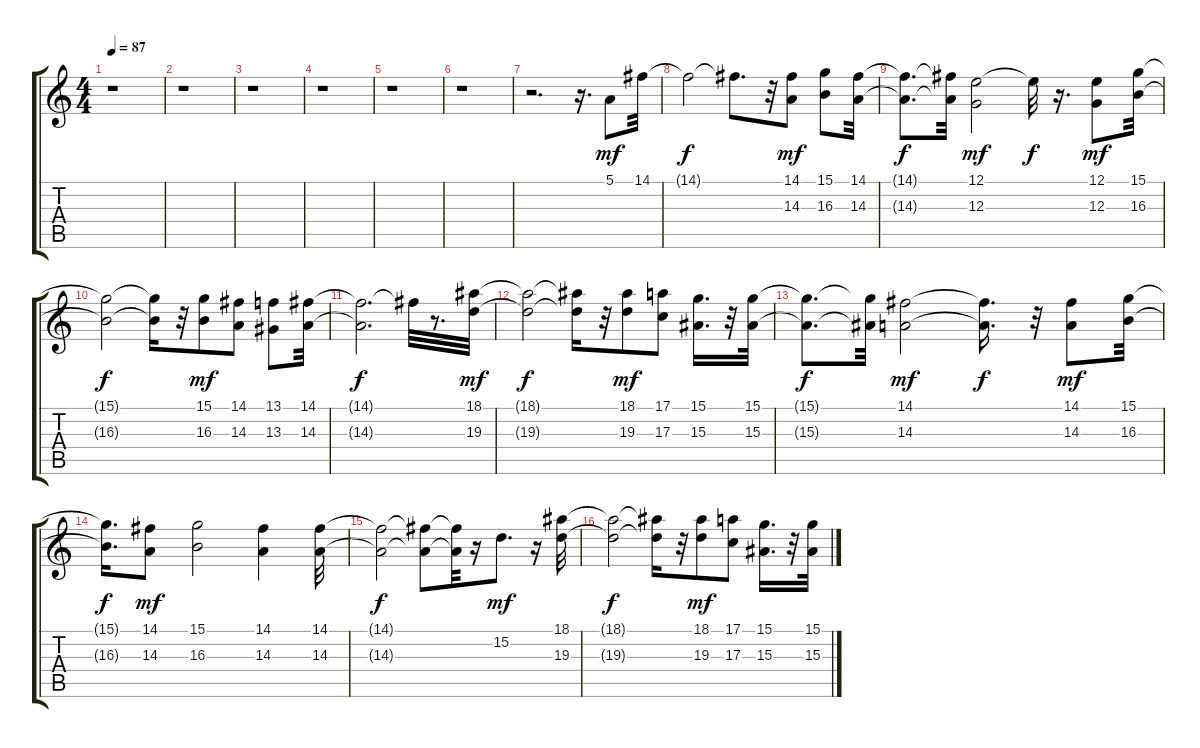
\track "" {instrument stringensemble2}
\staff {score tabs}
\tuning (E4 B3 G3 D3 A2 E2) {hide}
\ts (4 4)
\tempo 87
\clef g2
\ks c
r.1{dy f} |
r.1 |
r.1 |
r.1 |
r.1 |
r.1 |
r.2{d} r.16{d} 5.1.8{dy mf} 14.1.32 |
14.1{t}.2{dy f} 14.1{t}.8{d} r.32 (14.1 14.3).8{dy mf} (15.1 16.3).8 (14.1 14.3).32 |
(14.1{t} 14.3{t}).8{d dy f} (14.1{t} 14.3{t}).32 (12.1 12.3).2{dy mf} 12.1{t}.32{dy f} r.16{d} (12.1 12.3).8{dy mf} (15.1 16.3).32 |
(15.1{t} 16.3{t}).2{dy f} (15.1{t} 16.3{t}).16 r.32 (15.1 16.3).8{dy mf} (14.1 14.3).8 (13.1 13.3).8 (14.1 14.3).32 |
(14.1{t} 14.3{t}).2{d dy f} 14.1{t}.32 r.8{d} (18.1 19.3).32{dy mf} |
(18.1{t} 19.3{t}).2{dy f} (18.1{t} 19.3{t}).16 r.32 (18.1 19.3).8{dy mf} (17.1 17.3).8 (15.1 15.3).16{d} r.32 (15.1 15.3).32 |
(15.1{t} 15.3{t}).8{d dy f} (15.1{t} 15.3{t}).32 (14.1 14.3).2{dy mf} (14.1{t} 14.3{t}).16{d dy f} r.32 (14.1 14.3).8{dy mf} (15.1 16.3).32 |
(15.1{t} 16.3{t}).16{d dy f} (14.1 14.3).8{dy mf} (15.1 16.3).2 (14.1 14.3).4 (14.1 14.3).32 |
(14.1{t} 14.3{t}).2{dy f} (14.1{t} 14.3{t}).8 (14.1{t} 14.3{t}).32 r.16 15.2.8{d dy mf} r.16 (18.1 19.3).32 |
(18.1{t} 19.3{t}).2{dy f} (18.1{t} 19.3{t}).16 r.32 (18.1 19.3).8{dy mf} (17.1 17.3).8 (15.1 15.3).16{d} r.32 (15.1 15.3).32
